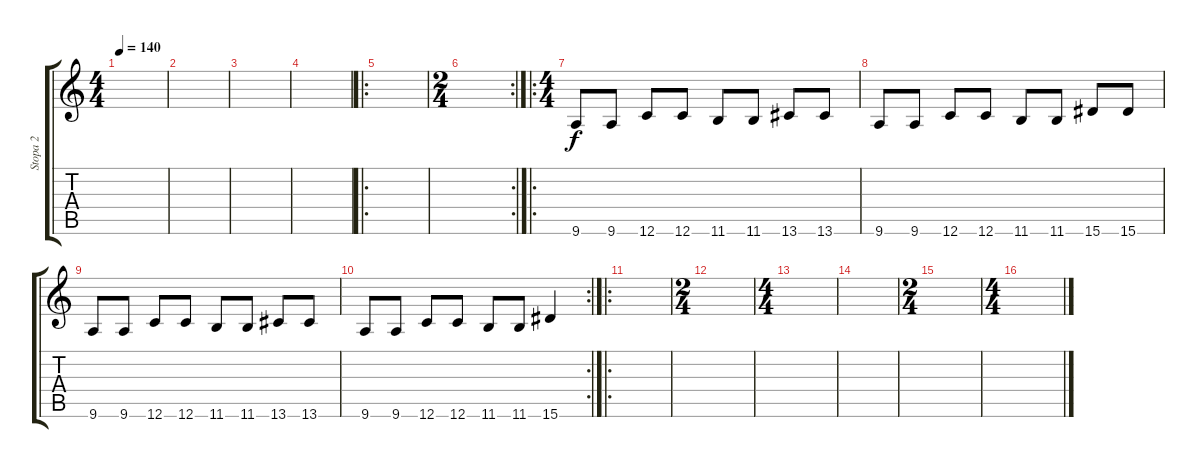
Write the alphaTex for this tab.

\track ("Stopa 2" "Stopa 2") {instrument electricbassfinger}
\staff {score tabs}
\tuning (D4 A3 F3 C3 G2 C2) {hide}
\ts (4 4)
\tempo 140
\clef g2
\ks c
|
|
|
|
\ro
|
\rc 2
\ts (2 4)
|
\ro
\ts (4 4)
9.6.8 9.6.8 12.6.8 12.6.8 11.6.8 11.6.8 13.6.8 13.6.8 |
9.6.8 9.6.8 12.6.8 12.6.8 11.6.8 11.6.8 15.6.8 15.6.8 |
9.6.8 9.6.8 12.6.8 12.6.8 11.6.8 11.6.8 13.6.8 13.6.8 |
\rc 2
9.6.8 9.6.8 12.6.8 12.6.8 11.6.8 11.6.8 15.6.4 |
\ro
|
\ts (2 4)
|
\ts (4 4)
|
|
\ts (2 4)
|
\ts (4 4)
